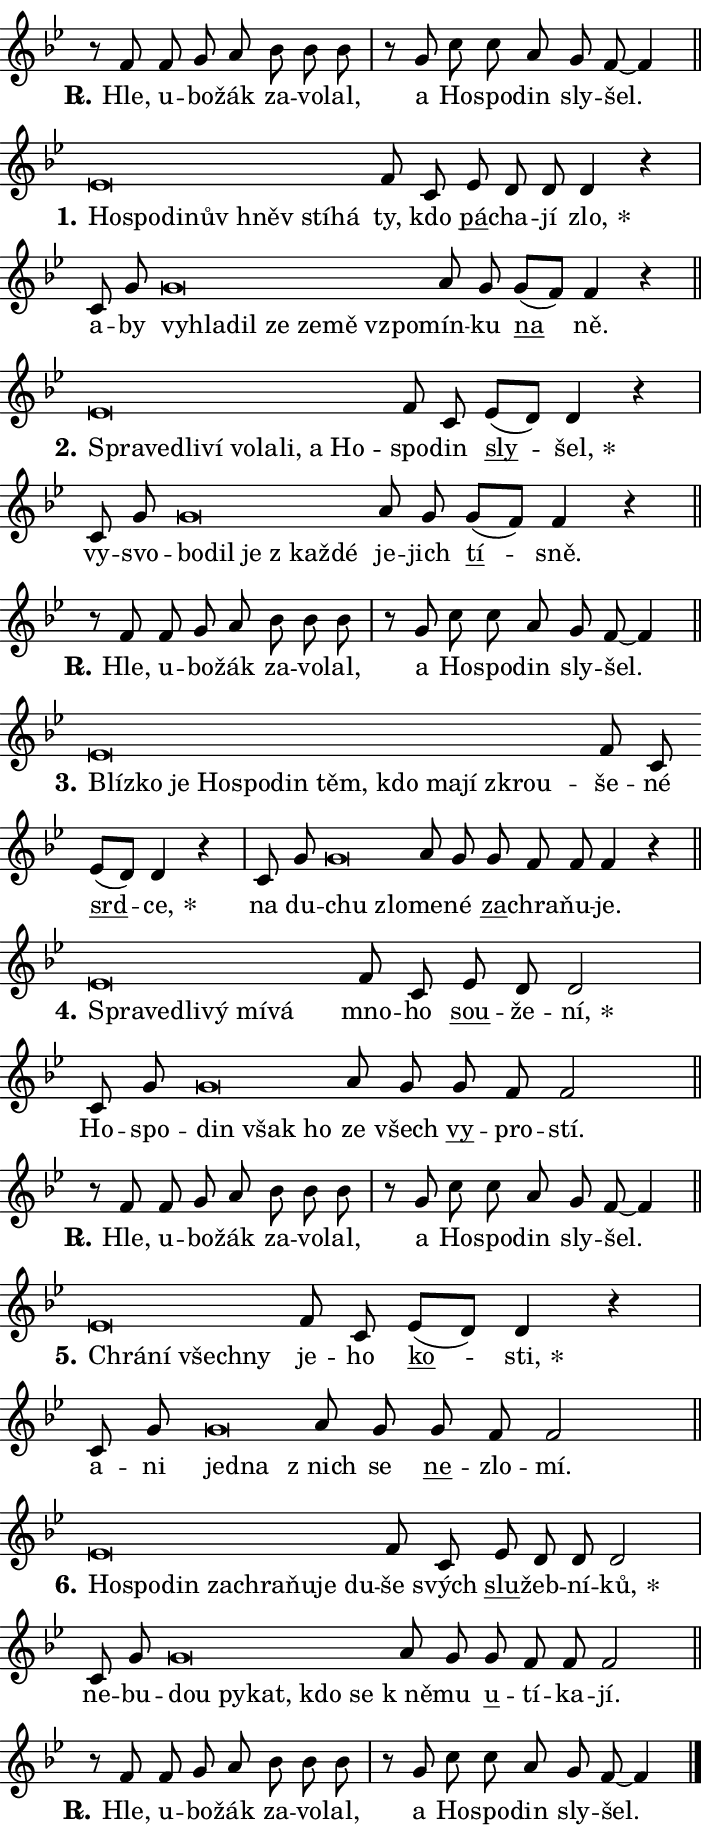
\version "2.24.0"
\header { tagline = "" }
\paper {
  indent = 0\cm
  top-margin = 0\cm
  right-margin = 0.13\cm % to fit lyric hyphens
  bottom-margin = 0\cm
  left-margin = 0\cm
  paper-width = 12\cm
  page-breaking = #ly:one-page-breaking
  system-system-spacing.basic-distance = #11
  score-system-spacing.basic-distance = #11
  ragged-last = ##f
}


%% Author: Thomas Morley
%% https://lists.gnu.org/archive/html/lilypond-user/2020-05/msg00002.html
#(define (line-position grob)
"Returns position of @var[grob} in current system:
   @code{'start}, if at first time-step
   @code{'end}, if at last time-step
   @code{'middle} otherwise
"
  (let* ((col (ly:item-get-column grob))
         (ln (ly:grob-object col 'left-neighbor))
         (rn (ly:grob-object col 'right-neighbor))
         (col-to-check-left (if (ly:grob? ln) ln col))
         (col-to-check-right (if (ly:grob? rn) rn col))
         (break-dir-left
           (and
             (ly:grob-property col-to-check-left 'non-musical #f)
             (ly:item-break-dir col-to-check-left)))
         (break-dir-right
           (and
             (ly:grob-property col-to-check-right 'non-musical #f)
             (ly:item-break-dir col-to-check-right))))
        (cond ((eqv? 1 break-dir-left) 'start)
              ((eqv? -1 break-dir-right) 'end)
              (else 'middle))))

#(define (tranparent-at-line-position vctor)
  (lambda (grob)
  "Relying on @code{line-position} select the relevant enry from @var{vctor}.
Used to determine transparency,"
    (case (line-position grob)
      ((end) (not (vector-ref vctor 0)))
      ((middle) (not (vector-ref vctor 1)))
      ((start) (not (vector-ref vctor 2))))))

noteHeadBreakVisibility =
#(define-music-function (break-visibility)(vector?)
"Makes @code{NoteHead}s transparent relying on @var{break-visibility}"
#{
  \override NoteHead.transparent =
    #(tranparent-at-line-position break-visibility)
#})

#(define delete-ledgers-for-transparent-note-heads
  (lambda (grob)
    "Reads whether a @code{NoteHead} is transparent.
If so this @code{NoteHead} is removed from @code{'note-heads} from
@var{grob}, which is supposed to be @code{LedgerLineSpanner}.
As a result ledgers are not printed for this @code{NoteHead}"
    (let* ((nhds-array (ly:grob-object grob 'note-heads))
           (nhds-list
             (if (ly:grob-array? nhds-array)
                 (ly:grob-array->list nhds-array)
                 '()))
           ;; Relies on the transparent-property being done before
           ;; Staff.LedgerLineSpanner.after-line-breaking is executed.
           ;; This is fragile ...
           (to-keep
             (remove
               (lambda (nhd)
                 (ly:grob-property nhd 'transparent #f))
               nhds-list)))
      ;; TODO find a better method to iterate over grob-arrays, similiar
      ;; to filter/remove etc for lists
      ;; For now rebuilt from scratch
      (set! (ly:grob-object grob 'note-heads)  '())
      (for-each
        (lambda (nhd)
          (ly:pointer-group-interface::add-grob grob 'note-heads nhd))
        to-keep))))

squashNotes = {
  \override NoteHead.X-extent = #'(-0.2 . 0.2)
  \override NoteHead.Y-extent = #'(-0.75 . 0)
  \override NoteHead.stencil =
    #(lambda (grob)
       (let ((pos (ly:grob-property grob 'staff-position)))
         (begin
           (if (< pos -7) (display "ERROR: Lower brevis then expected\n") (display ""))
           (if (<= pos -6) ly:text-interface::print ly:note-head::print))))
}
unSquashNotes = {
  \revert NoteHead.X-extent
  \revert NoteHead.Y-extent
  \revert NoteHead.stencil
}

hideNotes = \noteHeadBreakVisibility #begin-of-line-visible
unHideNotes = \noteHeadBreakVisibility #all-visible

% work-around for resetting accidentals
% https://lilypond.org/doc/v2.23/Documentation/notation/displaying-rhythms#unmetered-music
cadenzaMeasure = {
  \cadenzaOff
  \partial 1024 s1024
  \cadenzaOn
}

#(define-markup-command (accent layout props text) (markup?)
  "Underline accented syllable"
  (interpret-markup layout props
    #{\markup \override #'(offset . 4.3) \underline { #text }#}))

responsum = \markup \concat {
  "R" \hspace #-1.05 \path #0.1 #'((moveto 0 0.07) (lineto 0.9 0.8)) \hspace #0.05 "."
}

spaceSize = #0.6828661417322834 % exact space size for TeX Gyre Schola

\layout {
  \context {
    \Staff
    \remove "Time_signature_engraver"
    \override LedgerLineSpanner.after-line-breaking = #delete-ledgers-for-transparent-note-heads
  }
  \context {
    \Lyrics {
      \override LyricSpace.minimum-distance = \spaceSize
      \override LyricText.font-name = #"TeX Gyre Schola"
      \override LyricText.font-size = 1
      \override StanzaNumber.font-name = #"TeX Gyre Schola Bold"
      \override StanzaNumber.font-size = 1
    }
  }
  \context {
    \Score 
    \override NoteHead.text =
      #(lambda (grob) 
        (let ((pos (ly:grob-property grob 'staff-position)))
          #{\markup {
            \combine
              \halign #-0.55 \raise #(if (= pos -6) 0 0.5) \override #'(thickness . 2) \draw-line #'(3.2 . 0)
              \musicglyph "noteheads.sM1"
          }#}))
  }
}

% magnetic-lyrics.ily
%
%   written by
%     Jean Abou Samra <jean@abou-samra.fr>
%     Werner Lemberg <wl@gnu.org>
%
%   adapted by
%     Jiri Hon <jiri.hon@gmail.com>
%
% Version 2022-Apr-15

% https://www.mail-archive.com/lilypond-user@gnu.org/msg149350.html

#(define (Left_hyphen_pointer_engraver context)
   "Collect syllable-hyphen-syllable occurrences in lyrics and store
them in properties.  This engraver only looks to the left.  For
example, if the lyrics input is @code{foo -- bar}, it does the
following.

@itemize @bullet
@item
Set the @code{text} property of the @code{LyricHyphen} grob between
@q{foo} and @q{bar} to @code{foo}.

@item
Set the @code{left-hyphen} property of the @code{LyricText} grob with
text @q{foo} to the @code{LyricHyphen} grob between @q{foo} and
@q{bar}.
@end itemize

Use this auxiliary engraver in combination with the
@code{lyric-@/text::@/apply-@/magnetic-@/offset!} hook."
   (let ((hyphen #f)
         (text #f))
     (make-engraver
      (acknowledgers
       ((lyric-syllable-interface engraver grob source-engraver)
        (set! text grob)))
      (end-acknowledgers
       ((lyric-hyphen-interface engraver grob source-engraver)
        ;(when (not (grob::has-interface grob 'lyric-space-interface))
          (set! hyphen grob)));)
      ((stop-translation-timestep engraver)
       (when (and text hyphen)
         (ly:grob-set-object! text 'left-hyphen hyphen))
       (set! text #f)
       (set! hyphen #f)))))

#(define (lyric-text::apply-magnetic-offset! grob)
   "If the space between two syllables is less than the value in
property @code{LyricText@/.details@/.squash-threshold}, move the right
syllable to the left so that it gets concatenated with the left
syllable.

Use this function as a hook for
@code{LyricText@/.after-@/line-@/breaking} if the
@code{Left_@/hyphen_@/pointer_@/engraver} is active."
   (let ((hyphen (ly:grob-object grob 'left-hyphen #f)))
     (when hyphen
       (let ((left-text (ly:spanner-bound hyphen LEFT)))
         (when (grob::has-interface left-text 'lyric-syllable-interface)
           (let* ((common (ly:grob-common-refpoint grob left-text X))
                  (this-x-ext (ly:grob-extent grob common X))
                  (left-x-ext
                   (begin
                     ;; Trigger magnetism for left-text.
                     (ly:grob-property left-text 'after-line-breaking)
                     (ly:grob-extent left-text common X)))
                  ;; `delta` is the gap width between two syllables.
                  (delta (- (interval-start this-x-ext)
                            (interval-end left-x-ext)))
                  (details (ly:grob-property grob 'details))
                  (threshold (assoc-get 'squash-threshold details 0.2)))
             (when (< delta threshold)
               (let* (;; We have to manipulate the input text so that
                      ;; ligatures crossing syllable boundaries are not
                      ;; disabled.  For languages based on the Latin
                      ;; script this is essentially a beautification.
                      ;; However, for non-Western scripts it can be a
                      ;; necessity.
                      (lt (ly:grob-property left-text 'text))
                      (rt (ly:grob-property grob 'text))
                      (is-space (grob::has-interface hyphen 'lyric-space-interface))
                      (space (if is-space " " ""))
                      (extra-delta (if is-space spaceSize 0))
                      ;; Append new syllable.
                      (ltrt-space (if (and (string? lt) (string? rt))
                                (string-append lt space rt)
                                (make-concat-markup (list lt space rt))))
                      ;; Right-align `ltrt` to the right side.
                      (ltrt-space-markup (grob-interpret-markup
                               grob
                               (make-translate-markup
                                (cons (interval-length this-x-ext) 0)
                                (make-right-align-markup ltrt-space)))))
                 (begin
                   ;; Don't print `left-text`.
                   (ly:grob-set-property! left-text 'stencil #f)
                   ;; Set text and stencil (which holds all collected
                   ;; syllables so far) and shift it to the left.
                   (ly:grob-set-property! grob 'text ltrt-space)
                   (ly:grob-set-property! grob 'stencil ltrt-space-markup)
                   (ly:grob-translate-axis! grob (- (- delta extra-delta)) X))))))))))


#(define (lyric-hyphen::displace-bounds-first grob)
   ;; Make very sure this callback isn't triggered too early.
   (let ((left (ly:spanner-bound grob LEFT))
         (right (ly:spanner-bound grob RIGHT)))
     (ly:grob-property left 'after-line-breaking)
     (ly:grob-property right 'after-line-breaking)
     (ly:lyric-hyphen::print grob)))

squashThreshold = #0.4

\layout {
  \context {
    \Lyrics
    \consists #Left_hyphen_pointer_engraver
    \override LyricText.after-line-breaking =
      #lyric-text::apply-magnetic-offset!
    \override LyricHyphen.stencil = #lyric-hyphen::displace-bounds-first
    \override LyricText.details.squash-threshold = \squashThreshold
    \override LyricHyphen.minimum-distance = 0
    \override LyricHyphen.minimum-length = \squashThreshold
  }
}

squashText = \override LyricText.details.squash-threshold = 9999
unSquashText = \override LyricText.details.squash-threshold = \squashThreshold

leftText = \override LyricText.self-alignment-X = #LEFT
unLeftText = \revert LyricText.self-alignment-X

starOffset = #(lambda (grob) 
                (let ((x_offset (ly:self-alignment-interface::aligned-on-x-parent grob)))
                  (if (= x_offset 0) 0 (+ x_offset 1.2))))

star = #(define-music-function (syllable)(string?)
"Append star separator at the end of a syllable"
#{
  \once \override LyricText.X-offset = #starOffset
  \lyricmode { \markup {
    #syllable
    \override #'((font-name . "TeX Gyre Schola Bold")) \hspace #0.2 \lower #0.65 \larger "*"
  } }
#})

starAccent = #(define-music-function (syllable)(string?)
"Append star separator at the end of a syllable and make accent"
#{
  \once \override LyricText.X-offset = #starOffset
  \lyricmode { \markup {
    \accent #syllable
    \override #'((font-name . "TeX Gyre Schola Bold")) \hspace #0.2 \lower #0.65 \larger "*"
  } }
#})

breath = #(define-music-function (syllable)(string?)
"Append breathing indicator at the end of a syllable"
#{
  \lyricmode { \markup { #syllable "+" } }
#})

optionalBreath = #(define-music-function (syllable)(string?)
"Append optional breathing indicator at the end of a syllable"
#{
  \lyricmode { \markup { #syllable "(+)" } }
#})


\score {
    <<
        \new Voice = "melody" { \cadenzaOn \key bes \major \relative { r8 f' f g a bes bes bes \cadenzaMeasure \bar "|" r g c c a g f~ f4 \cadenzaMeasure \bar "||" \break } }
        \new Lyrics \lyricsto "melody" { \lyricmode { \set stanza = \responsum
Hle, u -- bo -- žák za -- vo -- lal, a Ho -- spo -- din sly -- šel. } }
    >>
    \layout {}
}

\score {
    <<
        \new Voice = "melody" { \cadenzaOn \key bes \major \relative { \squashNotes es'\breve*1/16 \hideNotes \breve*1/16 \bar "" \breve*1/16 \bar "" \breve*1/16 \bar "" \breve*1/16 \bar "" \breve*1/16 \breve*1/16 \bar "" \unHideNotes \unSquashNotes f8 c \bar "" es d d d4 r \cadenzaMeasure \bar "|" c8 g' \bar "" \squashNotes g\breve*1/16 \hideNotes \breve*1/16 \bar "" \breve*1/16 \bar "" \breve*1/16 \bar "" \breve*1/16 \bar "" \breve*1/16 \breve*1/16 \bar "" \unHideNotes \unSquashNotes a8 g \bar "" g[( f)] f4 r \cadenzaMeasure \bar "||" \break } }
        \new Lyrics \lyricsto "melody" { \lyricmode { \set stanza = "1."
\leftText Ho -- \squashText spo -- di -- nův hněv stí -- há \unLeftText \unSquashText ty, kdo \markup \accent pá -- cha -- jí \star zlo, a -- by \leftText vy -- \squashText hla -- dil ze ze -- mě vzpo -- \unLeftText \unSquashText mín -- ku \markup \accent na ně. } }
    >>
    \layout {}
}

\score {
    <<
        \new Voice = "melody" { \cadenzaOn \key bes \major \relative { \squashNotes es'\breve*1/16 \hideNotes \breve*1/16 \bar "" \breve*1/16 \bar "" \breve*1/16 \bar "" \breve*1/16 \bar "" \breve*1/16 \bar "" \breve*1/16 \bar "" \breve*1/16 \breve*1/16 \bar "" \unHideNotes \unSquashNotes f8 c \bar "" es[( d)] d4 r \cadenzaMeasure \bar "|" c8 g' \bar "" \squashNotes g\breve*1/16 \hideNotes \breve*1/16 \bar "" \breve*1/16 \bar "" \breve*1/16 \breve*1/16 \bar "" \unHideNotes \unSquashNotes a8 g \bar "" g[( f)] f4 r \cadenzaMeasure \bar "||" \break } }
        \new Lyrics \lyricsto "melody" { \lyricmode { \set stanza = "2."
\leftText Spra -- \squashText ve -- dli -- ví vo -- la -- li, a Ho -- \unLeftText \unSquashText spo -- din \markup \accent sly -- \star šel, vy -- svo -- \leftText bo -- \squashText dil je "z kaž" -- dé \unLeftText \unSquashText je -- jich \markup \accent tí -- sně. } }
    >>
    \layout {}
}

\score {
    <<
        \new Voice = "melody" { \cadenzaOn \key bes \major \relative { r8 f' f g a bes bes bes \cadenzaMeasure \bar "|" r g c c a g f~ f4 \cadenzaMeasure \bar "||" \break } }
        \new Lyrics \lyricsto "melody" { \lyricmode { \set stanza = \responsum
Hle, u -- bo -- žák za -- vo -- lal, a Ho -- spo -- din sly -- šel. } }
    >>
    \layout {}
}

\score {
    <<
        \new Voice = "melody" { \cadenzaOn \key bes \major \relative { \squashNotes es'\breve*1/16 \hideNotes \breve*1/16 \bar "" \breve*1/16 \bar "" \breve*1/16 \bar "" \breve*1/16 \bar "" \breve*1/16 \bar "" \breve*1/16 \bar "" \breve*1/16 \bar "" \breve*1/16 \bar "" \breve*1/16 \breve*1/16 \bar "" \unHideNotes \unSquashNotes f8 c \bar "" es[( d)] d4 r \cadenzaMeasure \bar "|" c8 g' \bar "" \squashNotes g\breve*1/16 \hideNotes \breve*1/16 \bar "" \unHideNotes \unSquashNotes a8 g \bar "" g f f f4 r \cadenzaMeasure \bar "||" \break } }
        \new Lyrics \lyricsto "melody" { \lyricmode { \set stanza = "3."
\leftText Blíz -- \squashText ko je Ho -- spo -- din těm, kdo ma -- jí zkrou -- \unLeftText \unSquashText še -- né \markup \accent srd -- \star ce, na du -- \leftText chu \squashText zlo -- \unLeftText \unSquashText me -- né \markup \accent za -- chra -- ňu -- je. } }
    >>
    \layout {}
}

\score {
    <<
        \new Voice = "melody" { \cadenzaOn \key bes \major \relative { \squashNotes es'\breve*1/16 \hideNotes \breve*1/16 \bar "" \breve*1/16 \bar "" \breve*1/16 \bar "" \breve*1/16 \breve*1/16 \bar "" \unHideNotes \unSquashNotes f8 c \bar "" es d d2 \cadenzaMeasure \bar "|" c8 g' \bar "" \squashNotes g\breve*1/16 \hideNotes \breve*1/16 \breve*1/16 \bar "" \unHideNotes \unSquashNotes a8 g \bar "" g f f2 \cadenzaMeasure \bar "||" \break } }
        \new Lyrics \lyricsto "melody" { \lyricmode { \set stanza = "4."
\leftText Spra -- \squashText ve -- dli -- vý mí -- vá \unLeftText \unSquashText mno -- ho \markup \accent sou -- že -- \star ní, Ho -- spo -- \leftText din \squashText však ho \unLeftText \unSquashText ze všech \markup \accent vy -- pro -- stí. } }
    >>
    \layout {}
}

\score {
    <<
        \new Voice = "melody" { \cadenzaOn \key bes \major \relative { r8 f' f g a bes bes bes \cadenzaMeasure \bar "|" r g c c a g f~ f4 \cadenzaMeasure \bar "||" \break } }
        \new Lyrics \lyricsto "melody" { \lyricmode { \set stanza = \responsum
Hle, u -- bo -- žák za -- vo -- lal, a Ho -- spo -- din sly -- šel. } }
    >>
    \layout {}
}

\score {
    <<
        \new Voice = "melody" { \cadenzaOn \key bes \major \relative { \squashNotes es'\breve*1/16 \hideNotes \breve*1/16 \bar "" \breve*1/16 \breve*1/16 \bar "" \unHideNotes \unSquashNotes f8 c \bar "" es[( d)] d4 r \cadenzaMeasure \bar "|" c8 g' \bar "" \squashNotes g\breve*1/16 \hideNotes \breve*1/16 \bar "" \unHideNotes \unSquashNotes a8 g \bar "" g f f2 \cadenzaMeasure \bar "||" \break } }
        \new Lyrics \lyricsto "melody" { \lyricmode { \set stanza = "5."
\leftText Chrá -- \squashText ní všech -- ny \unLeftText \unSquashText je -- ho \markup \accent ko -- \star sti, a -- ni \leftText jed -- \squashText na \unLeftText \unSquashText "z nich" se \markup \accent ne -- zlo -- mí. } }
    >>
    \layout {}
}

\score {
    <<
        \new Voice = "melody" { \cadenzaOn \key bes \major \relative { \squashNotes es'\breve*1/16 \hideNotes \breve*1/16 \bar "" \breve*1/16 \bar "" \breve*1/16 \bar "" \breve*1/16 \bar "" \breve*1/16 \bar "" \breve*1/16 \breve*1/16 \bar "" \unHideNotes \unSquashNotes f8 c \bar "" es d d d2 \cadenzaMeasure \bar "|" c8 g' \bar "" \squashNotes g\breve*1/16 \hideNotes \breve*1/16 \bar "" \breve*1/16 \bar "" \breve*1/16 \breve*1/16 \bar "" \unHideNotes \unSquashNotes a8 g \bar "" g f f f2 \cadenzaMeasure \bar "||" \break } }
        \new Lyrics \lyricsto "melody" { \lyricmode { \set stanza = "6."
\leftText Ho -- \squashText spo -- din za -- chra -- ňu -- je du -- \unLeftText \unSquashText še svých \markup \accent slu -- žeb -- ní -- \star ků, ne -- bu -- \leftText dou \squashText py -- kat, kdo se \unLeftText \unSquashText "k ně" -- mu \markup \accent u -- tí -- ka -- jí. } }
    >>
    \layout {}
}

\score {
    <<
        \new Voice = "melody" { \cadenzaOn \key bes \major \relative { r8 f' f g a bes bes bes \cadenzaMeasure \bar "|" r g c c a g f~ f4 \cadenzaMeasure \bar "||" \break } \bar "|." }
        \new Lyrics \lyricsto "melody" { \lyricmode { \set stanza = \responsum
Hle, u -- bo -- žák za -- vo -- lal, a Ho -- spo -- din sly -- šel. } }
    >>
    \layout {}
}
